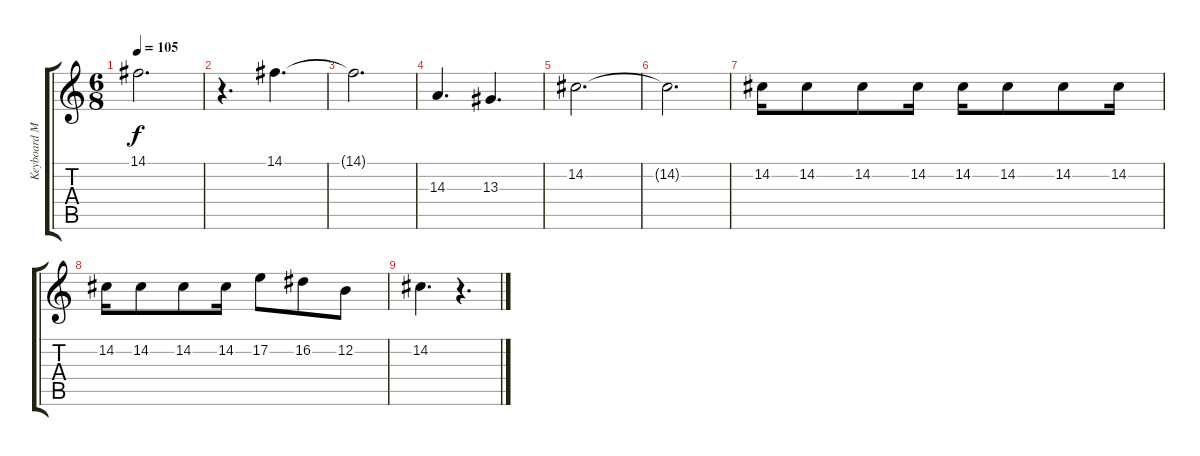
\track ("Keyboard Martijn Spierenburg" "Keyboard M") {instrument synthvoice}
\staff {score tabs}
\tuning (E4 B3 G3 D3 A2 E2) {hide}
\ts (6 8)
\tempo 105
\clef g2
\ks c
14.1{t}.2{d dy f} |
r.4{d} 14.1.4{d} |
14.1{t}.2{d} |
14.3.4{d} 13.3.4{d} |
14.2.2{d} |
14.2{t}.2{d} |
14.2.16 14.2.8 14.2.8 14.2.16 14.2.16 14.2.8 14.2.8 14.2.16 |
14.2.16 14.2.8 14.2.8 14.2.16 17.2.8 16.2.8 12.2.8 |
14.2.4{d} r.4{d}
